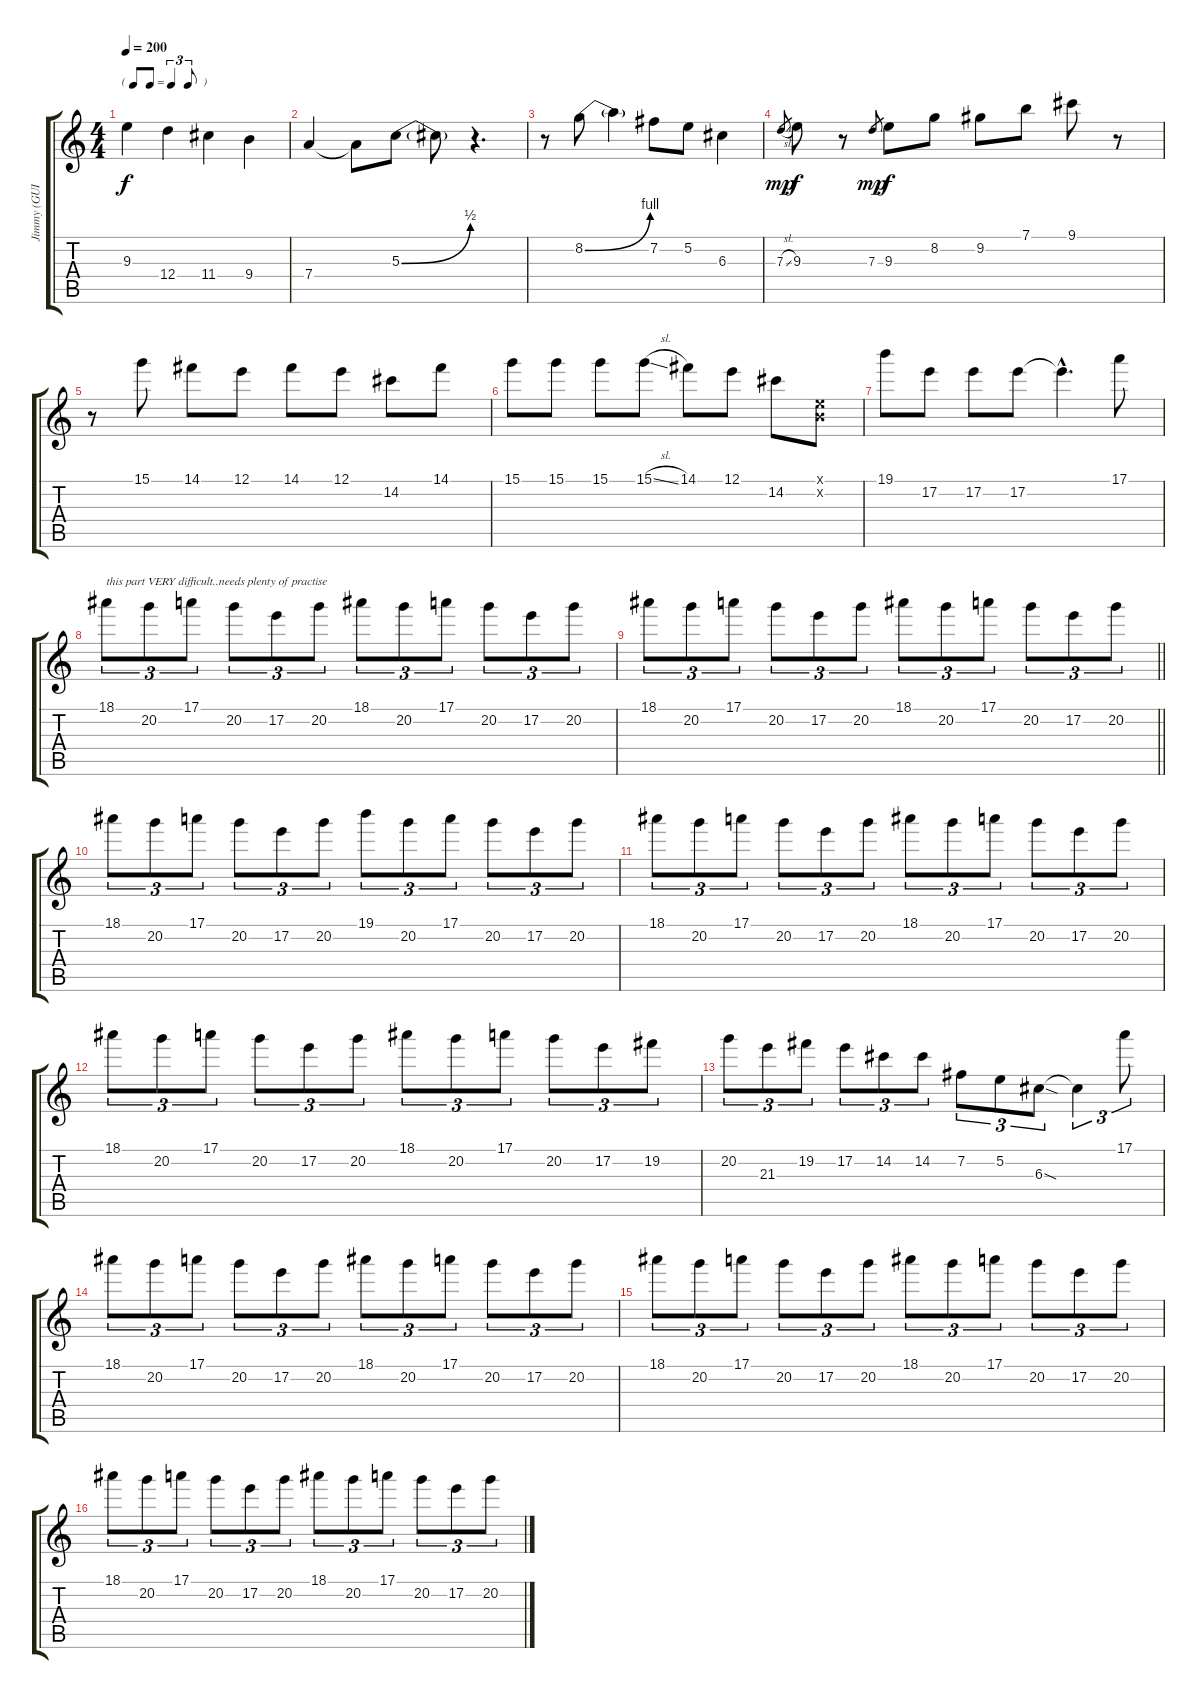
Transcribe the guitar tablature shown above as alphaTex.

\track ("Jimmy (GUITAR)" "Jimmy (GUI") {instrument distortionguitar}
\staff {score tabs}
\tuning (E4 B3 G3 D3 A2 E2) {hide}
\ts (4 4)
\tf triplet8th
\tempo 200
\clef g2
\ks c
9.3.4{dy f} 12.4.4 11.4.4 9.4.4 |
7.4.4 7.4{t}.8 5.3{be (bend 0 0 60 2)}.8 5.3{t}.8 r.4{d} |
r.8 8.2{be (bend 0 0 60 4)}.8 8.2{t}.4 7.2.8 5.2.8 6.3.4 |
7.3{sl}.8{gr dy mp} 9.3.8{dy f} r.8 7.3.8{gr dy mp} 9.3.8{dy f} 8.2.8 9.2.8 7.1.8 9.1.8 r.8 |
r.8 15.1.8 14.1.8 12.1.8 14.1.8 12.1.8 14.2.8 14.1.8 |
15.1.8 15.1.8 15.1.8 15.1{sl}.8 14.1.8 12.1.8 14.2.8 (0.1{x} 0.2{x}).8 |
19.1.8 17.2.8 17.2.8 17.2.8 17.2{hac t}.4{d} 17.1.8 |
18.1.8{tu (3 2) txt "this part VERY difficult..needs plenty of practise"} 20.2.8{tu (3 2)} 17.1.8{tu (3 2)} 20.2.8{tu (3 2)} 17.2.8{tu (3 2)} 20.2.8{tu (3 2)} 18.1.8{tu (3 2)} 20.2.8{tu (3 2)} 17.1.8{tu (3 2)} 20.2.8{tu (3 2)} 17.2.8{tu (3 2)} 20.2.8{tu (3 2)} |
\barLineRight lightlight
18.1.8{tu (3 2)} 20.2.8{tu (3 2)} 17.1.8{tu (3 2)} 20.2.8{tu (3 2)} 17.2.8{tu (3 2)} 20.2.8{tu (3 2)} 18.1.8{tu (3 2)} 20.2.8{tu (3 2)} 17.1.8{tu (3 2)} 20.2.8{tu (3 2)} 17.2.8{tu (3 2)} 20.2.8{tu (3 2)} |
18.1.8{tu (3 2)} 20.2.8{tu (3 2)} 17.1.8{tu (3 2)} 20.2.8{tu (3 2)} 17.2.8{tu (3 2)} 20.2.8{tu (3 2)} 19.1.8{tu (3 2)} 20.2.8{tu (3 2)} 17.1.8{tu (3 2)} 20.2.8{tu (3 2)} 17.2.8{tu (3 2)} 20.2.8{tu (3 2)} |
18.1.8{tu (3 2)} 20.2.8{tu (3 2)} 17.1.8{tu (3 2)} 20.2.8{tu (3 2)} 17.2.8{tu (3 2)} 20.2.8{tu (3 2)} 18.1.8{tu (3 2)} 20.2.8{tu (3 2)} 17.1.8{tu (3 2)} 20.2.8{tu (3 2)} 17.2.8{tu (3 2)} 20.2.8{tu (3 2)} |
18.1.8{tu (3 2)} 20.2.8{tu (3 2)} 17.1.8{tu (3 2)} 20.2.8{tu (3 2)} 17.2.8{tu (3 2)} 20.2.8{tu (3 2)} 18.1.8{tu (3 2)} 20.2.8{tu (3 2)} 17.1.8{tu (3 2)} 20.2.8{tu (3 2)} 17.2.8{tu (3 2)} 19.2.8{tu (3 2)} |
20.2.8{tu (3 2)} 21.3.8{tu (3 2)} 19.2.8{tu (3 2)} 17.2.8{tu (3 2)} 14.2.8{tu (3 2)} 14.2.8{tu (3 2)} 7.2.8{tu (3 2)} 5.2.8{tu (3 2)} 6.3{sod}.8{tu (3 2)} 6.3{t}.4{tu (3 2)} 17.1.8{tu (3 2)} |
18.1.8{tu (3 2)} 20.2.8{tu (3 2)} 17.1.8{tu (3 2)} 20.2.8{tu (3 2)} 17.2.8{tu (3 2)} 20.2.8{tu (3 2)} 18.1.8{tu (3 2)} 20.2.8{tu (3 2)} 17.1.8{tu (3 2)} 20.2.8{tu (3 2)} 17.2.8{tu (3 2)} 20.2.8{tu (3 2)} |
18.1.8{tu (3 2)} 20.2.8{tu (3 2)} 17.1.8{tu (3 2)} 20.2.8{tu (3 2)} 17.2.8{tu (3 2)} 20.2.8{tu (3 2)} 18.1.8{tu (3 2)} 20.2.8{tu (3 2)} 17.1.8{tu (3 2)} 20.2.8{tu (3 2)} 17.2.8{tu (3 2)} 20.2.8{tu (3 2)} |
18.1.8{tu (3 2)} 20.2.8{tu (3 2)} 17.1.8{tu (3 2)} 20.2.8{tu (3 2)} 17.2.8{tu (3 2)} 20.2.8{tu (3 2)} 18.1.8{tu (3 2)} 20.2.8{tu (3 2)} 17.1.8{tu (3 2)} 20.2.8{tu (3 2)} 17.2.8{tu (3 2)} 20.2.8{tu (3 2)}
